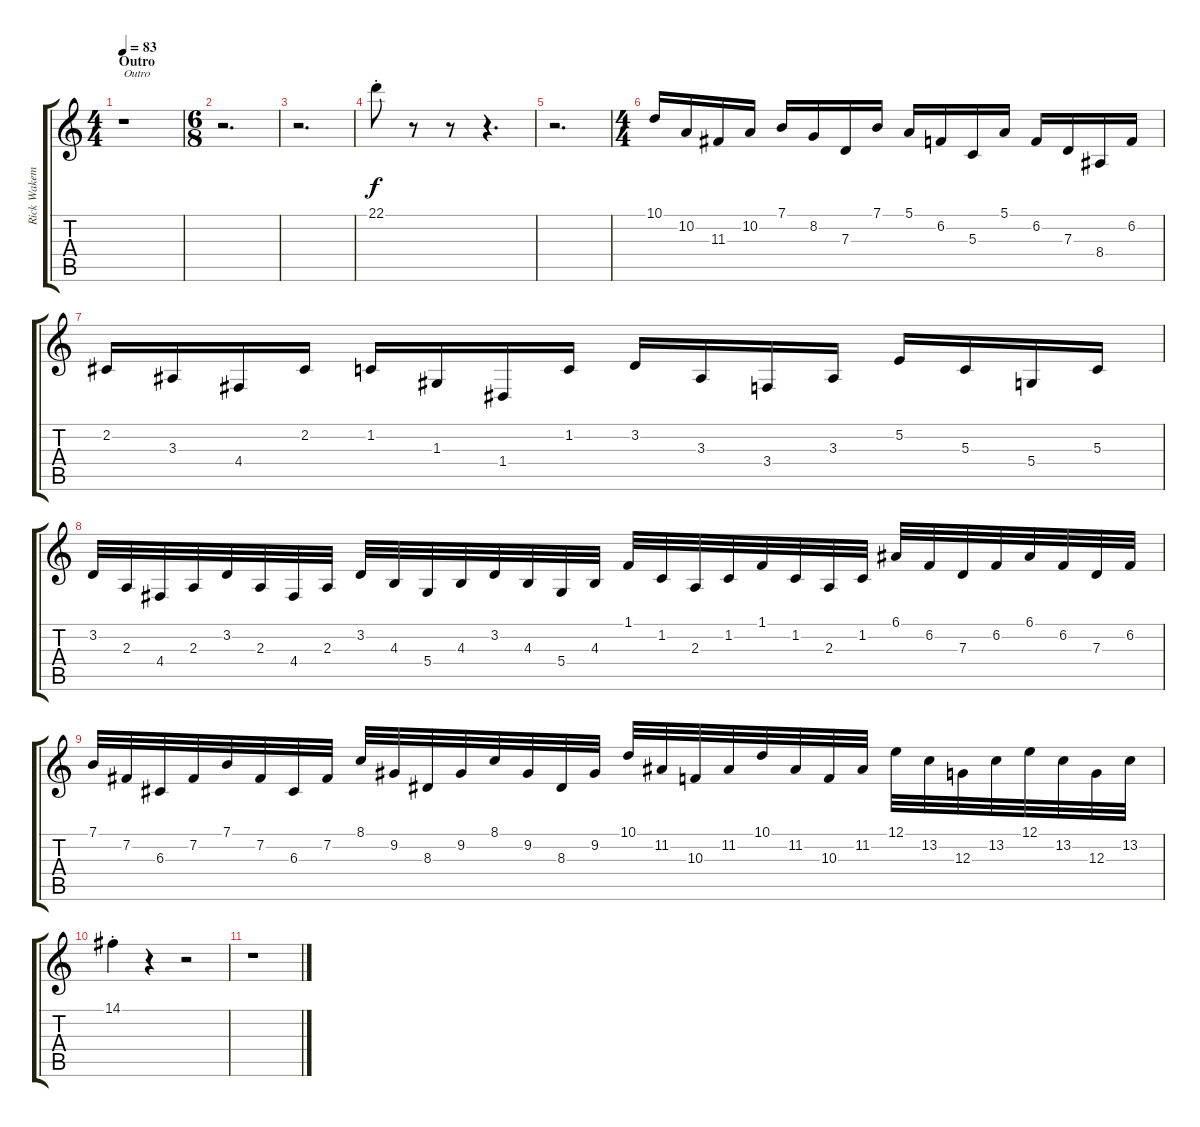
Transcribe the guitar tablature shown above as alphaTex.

\track ("Rick Wakeman 1" "Rick Wakem") {instrument lead2sawtooth}
\staff {score tabs}
\tuning (E4 B3 G3 D3 A2 E2) {hide}
\ts (4 4)
\section ("" "Outro")
\tempo 83
\clef g2
\ks c
r.1{txt "Outro" dy f} |
\ts (6 8)
r.2{d} |
r.2{d} |
22.1{st}.8 r.8 r.8 r.4{d} |
r.2{d} |
\ts (4 4)
10.1.16 10.2.16 11.3.16 10.2.16 7.1.16 8.2.16 7.3.16 7.1.16 5.1.16 6.2.16 5.3.16 5.1.16 6.2.16 7.3.16 8.4.16 6.2.16 |
2.2.16 3.3.16 4.4.16 2.2.16 1.2.16 1.3.16 1.4.16 1.2.16 3.2.16 3.3.16 3.4.16 3.3.16 5.2.16 5.3.16 5.4.16 5.3.16 |
3.2.32 2.3.32 4.4.32 2.3.32 3.2.32 2.3.32 4.4.32 2.3.32 3.2.32 4.3.32 5.4.32 4.3.32 3.2.32 4.3.32 5.4.32 4.3.32 1.1.32 1.2.32 2.3.32 1.2.32 1.1.32 1.2.32 2.3.32 1.2.32 6.1.32 6.2.32 7.3.32 6.2.32 6.1.32 6.2.32 7.3.32 6.2.32 |
7.1.32 7.2.32 6.3.32 7.2.32 7.1.32 7.2.32 6.3.32 7.2.32 8.1.32 9.2.32 8.3.32 9.2.32 8.1.32 9.2.32 8.3.32 9.2.32 10.1.32 11.2.32 10.3.32 11.2.32 10.1.32 11.2.32 10.3.32 11.2.32 12.1.32 13.2.32 12.3.32 13.2.32 12.1.32 13.2.32 12.3.32 13.2.32 |
14.1{st}.4 r.4 r.2 |
r.1
